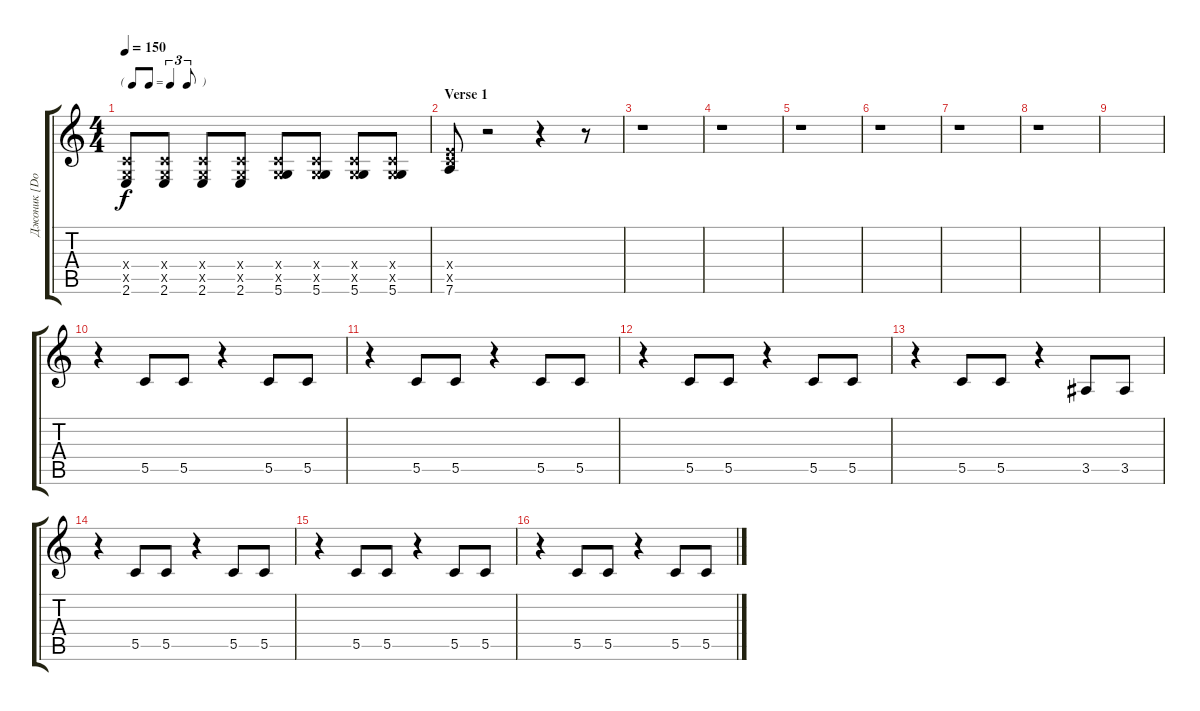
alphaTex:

\track ("Джоник [Doubled]" "Джоник [Do") {instrument distortionguitar}
\staff {score tabs}
\tuning (D4 A3 F3 C3 G2 D2) {hide}
\ts (4 4)
\tf triplet8th
\tempo 150
\clef g2
\ks c
(0.4{x} 0.5{x} 2.6).8{dy f} (0.4{x} 0.5{x} 2.6).8 (0.4{x} 0.5{x} 2.6).8 (0.4{x} 0.5{x} 2.6).8 (0.4{x} 0.5{x} 5.6).8 (0.4{x} 0.5{x} 5.6).8 (0.4{x} 0.5{x} 5.6).8 (0.4{x} 0.5{x} 5.6).8 |
\section ("" "Verse 1")
(0.4{x} 9.5{x} 7.6).8 r.2 r.4 r.8 |
r.1 |
r.1 |
r.1 |
r.1 |
r.1 |
r.1 |
|
r.4{volume 10 balance 12} 5.5.8 5.5.8 r.4 5.5.8 5.5.8 |
r.4 5.5.8 5.5.8 r.4 5.5.8 5.5.8 |
r.4 5.5.8 5.5.8 r.4 5.5.8 5.5.8 |
r.4 5.5.8 5.5.8 r.4 3.5.8 3.5.8 |
r.4 5.5.8 5.5.8 r.4 5.5.8 5.5.8 |
r.4 5.5.8 5.5.8 r.4 5.5.8 5.5.8 |
r.4 5.5.8 5.5.8 r.4 5.5.8 5.5.8
